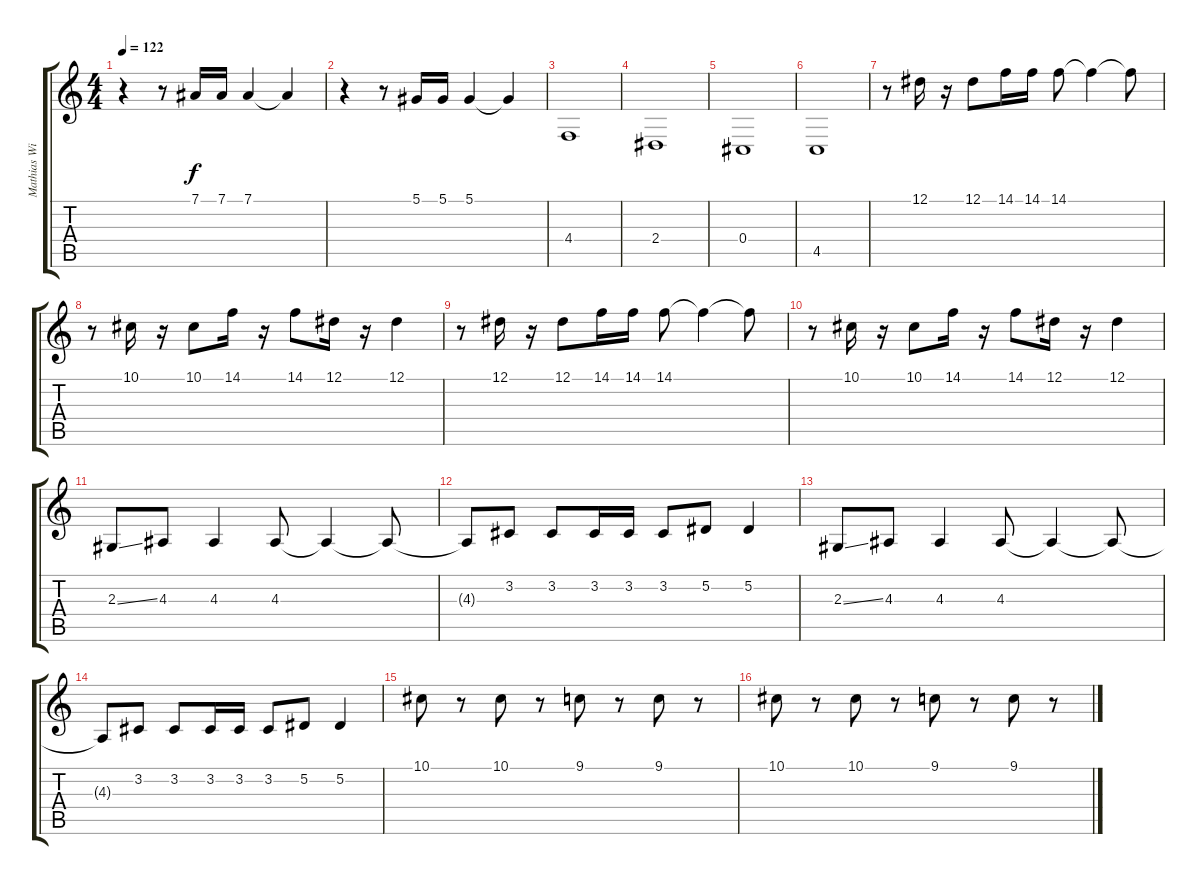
\track ("Mathias Wiesner" "Mathias Wi") {instrument trumpet}
\staff {score tabs}
\tuning (Eb4 Bb3 Gb3 Db3 Ab2 Eb2) {hide}
\ts (4 4)
\tempo 122
\clef g2
\ks c
r.4{dy f volume 9} r.8 7.1.16 7.1.16 7.1.4 7.1{t}.4 |
r.4 r.8 5.1.16 5.1.16 5.1.4 5.1{t}.4 |
4.4.1 |
2.4.1 |
0.4.1 |
4.5.1 |
r.8{volume 14} 12.1.16 r.16 12.1.8 14.1.16 14.1.16 14.1.8 14.1{t}.4 14.1{t}.8 |
r.8 10.1.16 r.16 10.1.8 14.1.16 r.16 14.1.8 12.1.16 r.16 12.1.4 |
r.8 12.1.16 r.16 12.1.8 14.1.16 14.1.16 14.1.8 14.1{t}.4 14.1{t}.8 |
r.8 10.1.16 r.16 10.1.8 14.1.16 r.16 14.1.8 12.1.16 r.16 12.1.4 |
2.3{ss}.8 4.3.8 4.3.4 4.3.8 4.3{t}.4 4.3{t}.8 |
4.3{t}.8 3.2.8 3.2.8 3.2.16 3.2.16 3.2.8 5.2.8 5.2.4 |
2.3{ss}.8 4.3.8 4.3.4 4.3.8 4.3{t}.4 4.3{t}.8 |
4.3{t}.8 3.2.8 3.2.8 3.2.16 3.2.16 3.2.8 5.2.8 5.2.4 |
10.1.8{volume 8} r.8 10.1.8 r.8 9.1.8 r.8 9.1.8 r.8 |
10.1.8 r.8 10.1.8 r.8 9.1.8 r.8 9.1.8 r.8
